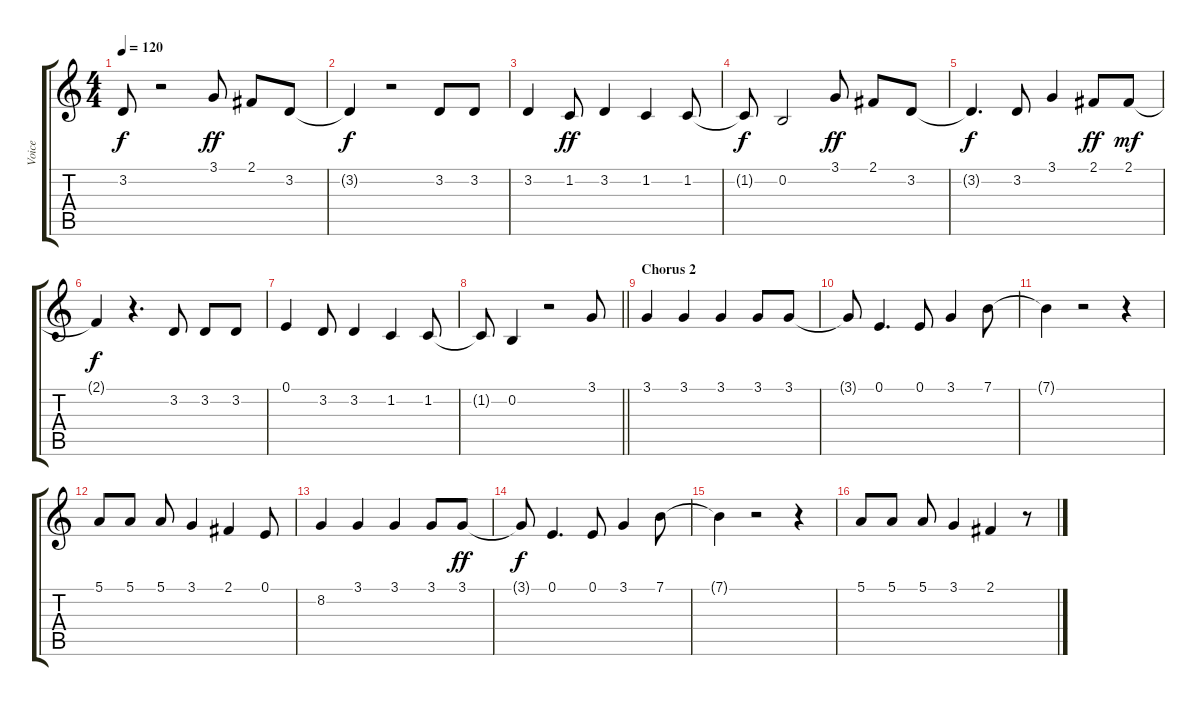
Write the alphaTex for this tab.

\track ("Voice" "Voice") {instrument electricgrandpiano}
\staff {score tabs}
\tuning (E4 B3 G3 D3 A2 E2) {hide}
\ts (4 4)
\tempo 120
\clef g2
\ks c
3.2{t}.8{dy f} r.2 3.1.8{dy ff} 2.1.8 3.2.8 |
3.2{t}.4{dy f} r.2 3.2.8 3.2.8 |
3.2.4 1.2.8{dy ff} 3.2.4 1.2.4 1.2.8 |
1.2{t}.8{dy f} 0.2.2 3.1.8{dy ff} 2.1.8 3.2.8 |
3.2{t}.4{d dy f} 3.2.8 3.1.4 2.1.8{dy ff} 2.1.8{dy mf} |
2.1{t}.4{dy f} r.4{d} 3.2.8 3.2.8 3.2.8 |
0.1.4 3.2.8 3.2.4 1.2.4 1.2.8 |
\barLineRight lightlight
1.2{t}.8 0.2.4 r.2 3.1.8 |
\section ("" "Chorus 2")
3.1.4 3.1.4 3.1.4 3.1.8 3.1.8 |
3.1{t}.8 0.1.4{d} 0.1.8 3.1.4 7.1.8 |
7.1{t}.4 r.2 r.4 |
5.1.8 5.1.8 5.1.8 3.1.4 2.1.4 0.1.8 |
8.2.4 3.1.4 3.1.4 3.1.8 3.1.8{dy ff} |
3.1{t}.8{dy f} 0.1.4{d} 0.1.8 3.1.4 7.1.8 |
7.1{t}.4 r.2 r.4 |
5.1.8 5.1.8 5.1.8 3.1.4 2.1.4 r.8
